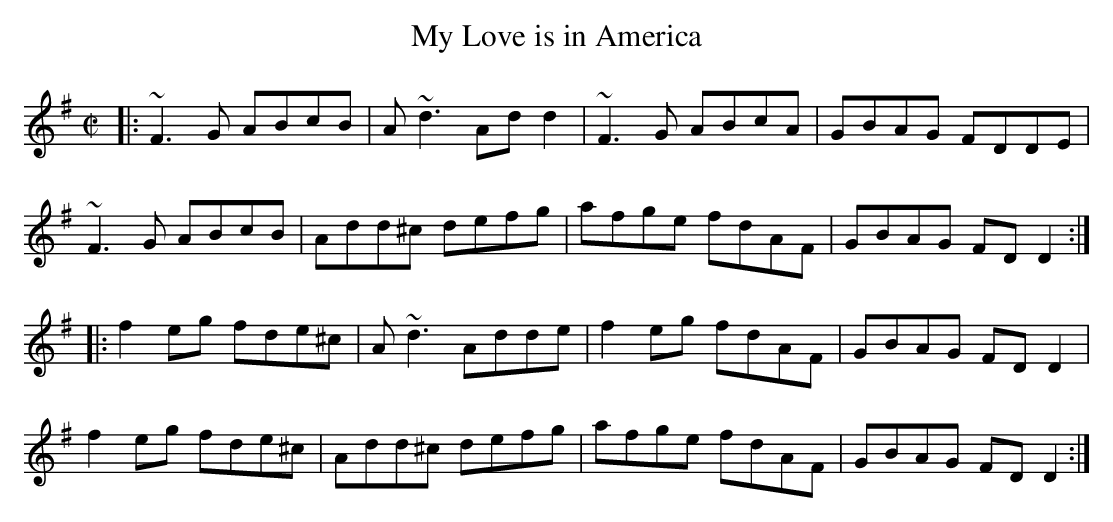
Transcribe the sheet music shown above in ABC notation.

X:1
T:My Love is in America
M:C|
K:Dmix
|: ~F3G ABcB|A~d3 Add2|~F3G ABcA|GBAG FDDE|
~F3G ABcB|Add^c defg|afge fdAF| GBAG FDD2 :|
|:f2eg fde^c|A~d3 Adde|f2eg fdAF|GBAG FDD2|
f2eg fde^c|Add^c defg|afge fdAF| GBAG FDD2:|
